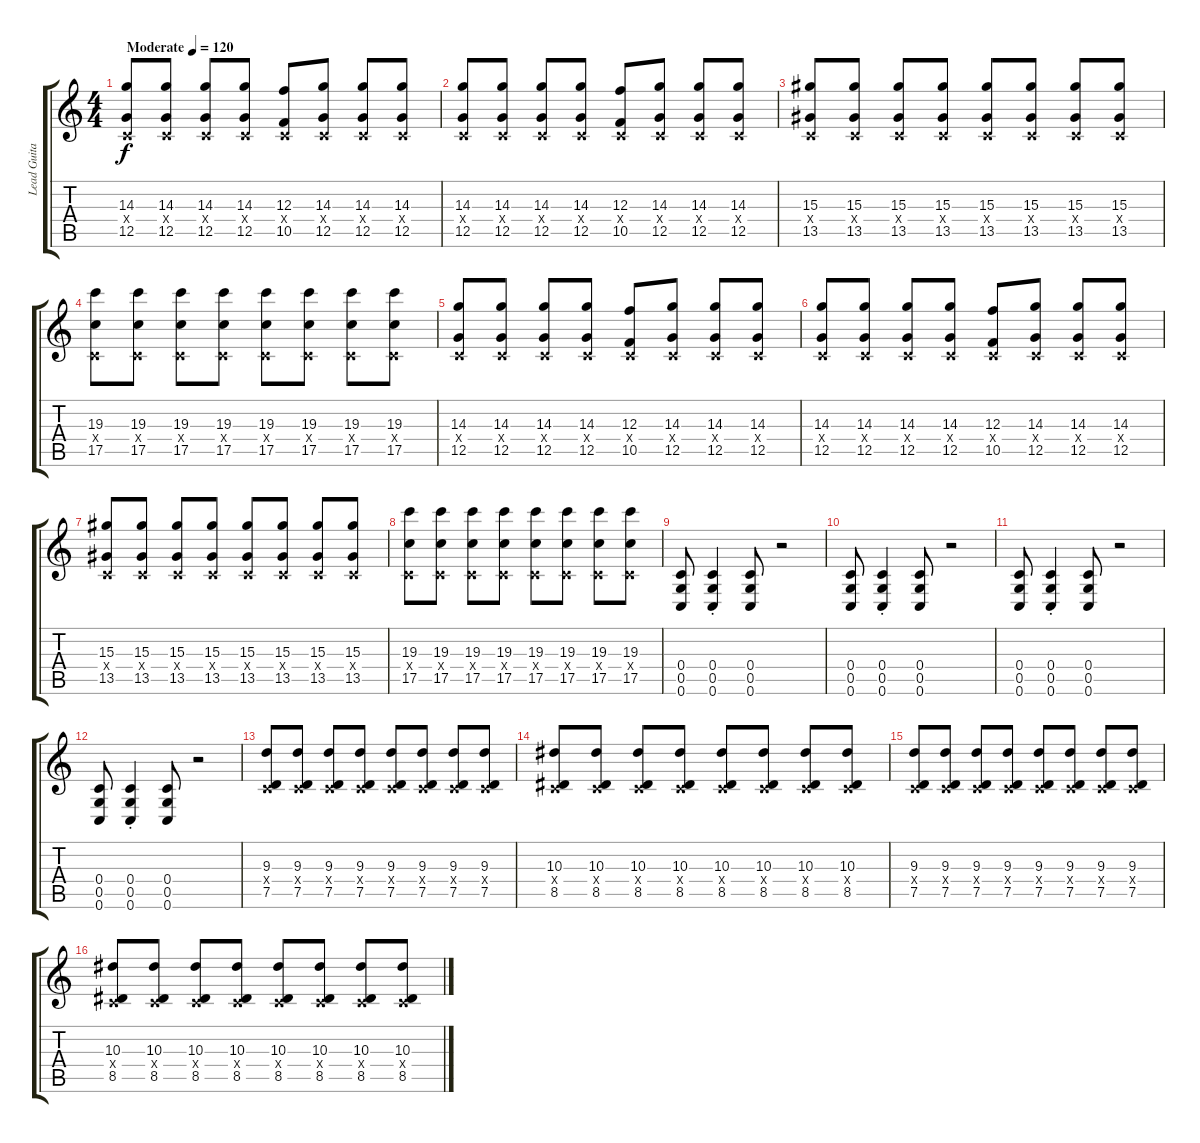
\track ("Lead Guitar" "Lead Guita") {instrument distortionguitar}
\staff {score tabs}
\tuning (D4 A3 F3 C3 G2 C2) {hide}
\ts (4 4)
\tempo (120 "Moderate")
\clef g2
\ks c
(14.3 0.4{x} 12.5).8{dy f instrument distortionguitar} (14.3 0.4{x} 12.5).8 (14.3 0.4{x} 12.5).8 (14.3 0.4{x} 12.5).8 (12.3 0.4{x} 10.5).8 (14.3 0.4{x} 12.5).8 (14.3 0.4{x} 12.5).8 (14.3 0.4{x} 12.5).8 |
(14.3 0.4{x} 12.5).8 (14.3 0.4{x} 12.5).8 (14.3 0.4{x} 12.5).8 (14.3 0.4{x} 12.5).8 (12.3 0.4{x} 10.5).8 (14.3 0.4{x} 12.5).8 (14.3 0.4{x} 12.5).8 (14.3 0.4{x} 12.5).8 |
(15.3 0.4{x} 13.5).8 (15.3 0.4{x} 13.5).8 (15.3 0.4{x} 13.5).8 (15.3 0.4{x} 13.5).8 (15.3 0.4{x} 13.5).8 (15.3 0.4{x} 13.5).8 (15.3 0.4{x} 13.5).8 (15.3 0.4{x} 13.5).8 |
(19.3 0.4{x} 17.5).8 (19.3 0.4{x} 17.5).8 (19.3 0.4{x} 17.5).8 (19.3 0.4{x} 17.5).8 (19.3 0.4{x} 17.5).8 (19.3 0.4{x} 17.5).8 (19.3 0.4{x} 17.5).8 (19.3 0.4{x} 17.5).8 |
(14.3 0.4{x} 12.5).8 (14.3 0.4{x} 12.5).8 (14.3 0.4{x} 12.5).8 (14.3 0.4{x} 12.5).8 (12.3 0.4{x} 10.5).8 (14.3 0.4{x} 12.5).8 (14.3 0.4{x} 12.5).8 (14.3 0.4{x} 12.5).8 |
(14.3 0.4{x} 12.5).8 (14.3 0.4{x} 12.5).8 (14.3 0.4{x} 12.5).8 (14.3 0.4{x} 12.5).8 (12.3 0.4{x} 10.5).8 (14.3 0.4{x} 12.5).8 (14.3 0.4{x} 12.5).8 (14.3 0.4{x} 12.5).8 |
(15.3 0.4{x} 13.5).8 (15.3 0.4{x} 13.5).8 (15.3 0.4{x} 13.5).8 (15.3 0.4{x} 13.5).8 (15.3 0.4{x} 13.5).8 (15.3 0.4{x} 13.5).8 (15.3 0.4{x} 13.5).8 (15.3 0.4{x} 13.5).8 |
(19.3 0.4{x} 17.5).8 (19.3 0.4{x} 17.5).8 (19.3 0.4{x} 17.5).8 (19.3 0.4{x} 17.5).8 (19.3 0.4{x} 17.5).8 (19.3 0.4{x} 17.5).8 (19.3 0.4{x} 17.5).8 (19.3 0.4{x} 17.5).8 |
(0.4 0.5 0.6).8 (0.4{st} 0.5{st} 0.6{st}).4 (0.4 0.5 0.6).8 r.2 |
(0.4 0.5 0.6).8 (0.4{st} 0.5{st} 0.6{st}).4 (0.4 0.5 0.6).8 r.2 |
(0.4 0.5 0.6).8 (0.4{st} 0.5{st} 0.6{st}).4 (0.4 0.5 0.6).8 r.2 |
(0.4 0.5 0.6).8 (0.4{st} 0.5{st} 0.6{st}).4 (0.4 0.5 0.6).8 r.2 |
(9.3 0.4{x} 7.5).8 (9.3 0.4{x} 7.5).8 (9.3 0.4{x} 7.5).8 (9.3 0.4{x} 7.5).8 (9.3 0.4{x} 7.5).8 (9.3 0.4{x} 7.5).8 (9.3 0.4{x} 7.5).8 (9.3 0.4{x} 7.5).8 |
(10.3 0.4{x} 8.5).8 (10.3 0.4{x} 8.5).8 (10.3 0.4{x} 8.5).8 (10.3 0.4{x} 8.5).8 (10.3 0.4{x} 8.5).8 (10.3 0.4{x} 8.5).8 (10.3 0.4{x} 8.5).8 (10.3 0.4{x} 8.5).8 |
(9.3 0.4{x} 7.5).8 (9.3 0.4{x} 7.5).8 (9.3 0.4{x} 7.5).8 (9.3 0.4{x} 7.5).8 (9.3 0.4{x} 7.5).8 (9.3 0.4{x} 7.5).8 (9.3 0.4{x} 7.5).8 (9.3 0.4{x} 7.5).8 |
(10.3 0.4{x} 8.5).8 (10.3 0.4{x} 8.5).8 (10.3 0.4{x} 8.5).8 (10.3 0.4{x} 8.5).8 (10.3 0.4{x} 8.5).8 (10.3 0.4{x} 8.5).8 (10.3 0.4{x} 8.5).8 (10.3 0.4{x} 8.5).8
